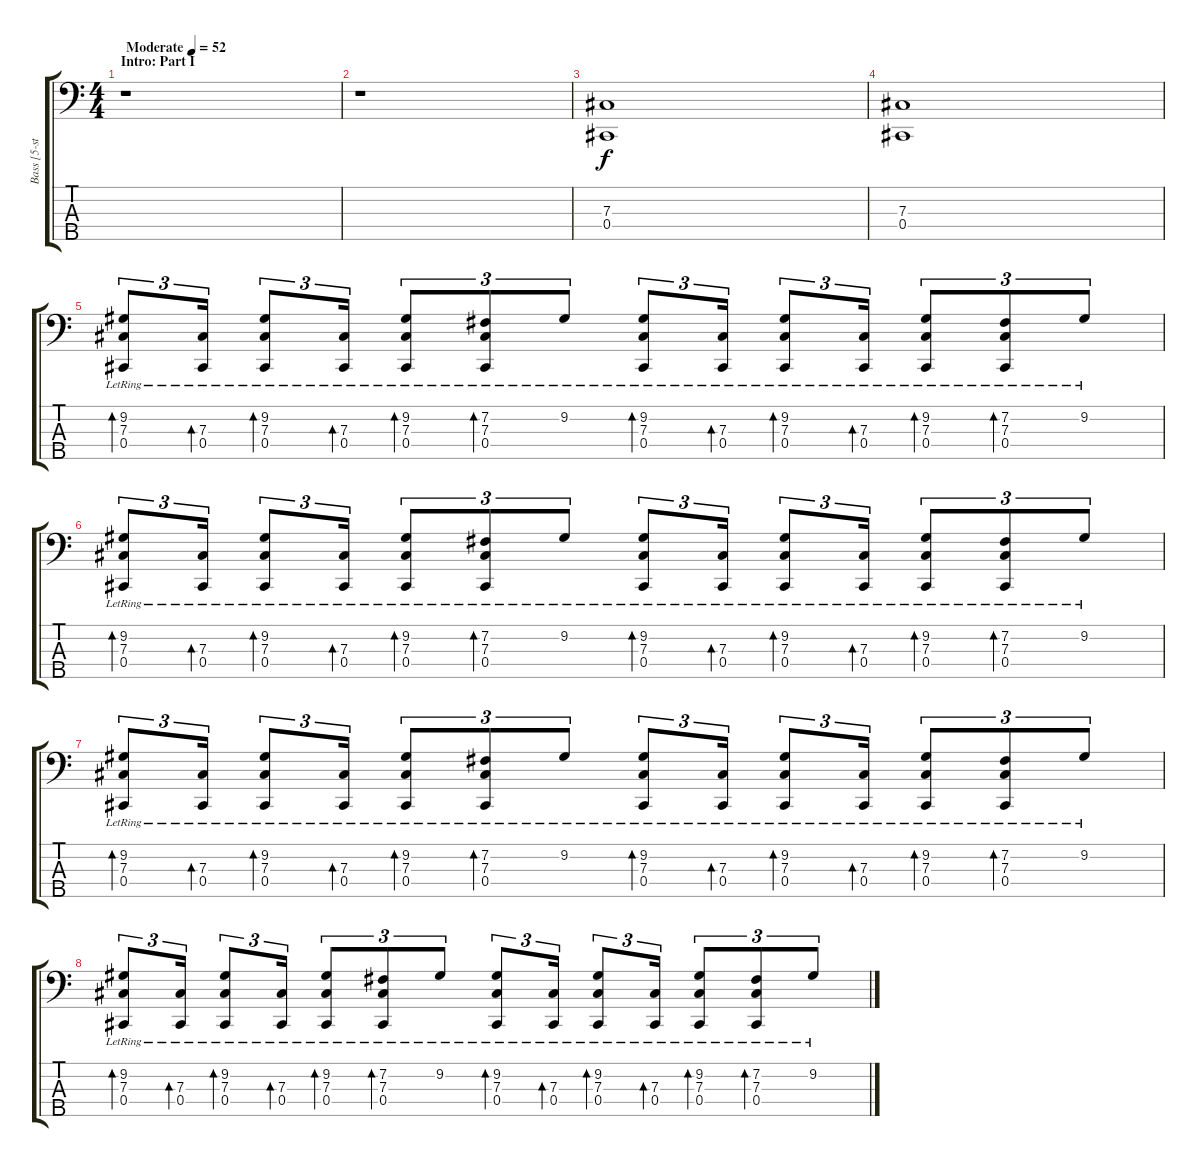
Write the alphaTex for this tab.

\track ("Bass [5-string]" "Bass [5-st") {instrument electricbasspick}
\staff {score tabs}
\tuning (E2 B1 Gb1 Db1 Ab0) {hide}
\ts (4 4)
\section ("" "Intro: Part I")
\tempo (52 "Moderate")
\clef f4
\ks c
r.1{dy f instrument electricbasspick} |
r.1 |
(7.3 0.4).1 |
(7.3 0.4).1 |
(9.2{lr} 7.3{lr} 0.4{lr}).8{tu (3 2) bd 30} (7.3{lr} 0.4{lr}).16{tu (3 2) bd 30} (9.2{lr} 7.3{lr} 0.4{lr}).8{tu (3 2) bd 30} (7.3{lr} 0.4{lr}).16{tu (3 2) bd 30} (9.2{lr} 7.3{lr} 0.4{lr}).8{tu (3 2) bd 30} (7.2{lr} 7.3{lr} 0.4{lr}).8{tu (3 2) bd 30} 9.2{lr}.8{tu (3 2)} (9.2{lr} 7.3{lr} 0.4{lr}).8{tu (3 2) bd 30} (7.3{lr} 0.4{lr}).16{tu (3 2) bd 30} (9.2{lr} 7.3{lr} 0.4{lr}).8{tu (3 2) bd 30} (7.3{lr} 0.4{lr}).16{tu (3 2) bd 30} (9.2{lr} 7.3{lr} 0.4{lr}).8{tu (3 2) bd 30} (7.2{lr} 7.3{lr} 0.4{lr}).8{tu (3 2) bd 30} 9.2{lr}.8{tu (3 2)} |
(9.2{lr} 7.3{lr} 0.4{lr}).8{tu (3 2) bd 30} (7.3{lr} 0.4{lr}).16{tu (3 2) bd 30} (9.2{lr} 7.3{lr} 0.4{lr}).8{tu (3 2) bd 30} (7.3{lr} 0.4{lr}).16{tu (3 2) bd 30} (9.2{lr} 7.3{lr} 0.4{lr}).8{tu (3 2) bd 30} (7.2{lr} 7.3{lr} 0.4{lr}).8{tu (3 2) bd 30} 9.2{lr}.8{tu (3 2)} (9.2{lr} 7.3{lr} 0.4{lr}).8{tu (3 2) bd 30} (7.3{lr} 0.4{lr}).16{tu (3 2) bd 30} (9.2{lr} 7.3{lr} 0.4{lr}).8{tu (3 2) bd 30} (7.3{lr} 0.4{lr}).16{tu (3 2) bd 30} (9.2{lr} 7.3{lr} 0.4{lr}).8{tu (3 2) bd 30} (7.2{lr} 7.3{lr} 0.4{lr}).8{tu (3 2) bd 30} 9.2{lr}.8{tu (3 2)} |
(9.2{lr} 7.3{lr} 0.4{lr}).8{tu (3 2) bd 30} (7.3{lr} 0.4{lr}).16{tu (3 2) bd 30} (9.2{lr} 7.3{lr} 0.4{lr}).8{tu (3 2) bd 30} (7.3{lr} 0.4{lr}).16{tu (3 2) bd 30} (9.2{lr} 7.3{lr} 0.4{lr}).8{tu (3 2) bd 30} (7.2{lr} 7.3{lr} 0.4{lr}).8{tu (3 2) bd 30} 9.2{lr}.8{tu (3 2)} (9.2{lr} 7.3{lr} 0.4{lr}).8{tu (3 2) bd 30} (7.3{lr} 0.4{lr}).16{tu (3 2) bd 30} (9.2{lr} 7.3{lr} 0.4{lr}).8{tu (3 2) bd 30} (7.3{lr} 0.4{lr}).16{tu (3 2) bd 30} (9.2{lr} 7.3{lr} 0.4{lr}).8{tu (3 2) bd 30} (7.2{lr} 7.3{lr} 0.4{lr}).8{tu (3 2) bd 30} 9.2{lr}.8{tu (3 2)} |
(9.2{lr} 7.3{lr} 0.4{lr}).8{tu (3 2) bd 30} (7.3{lr} 0.4{lr}).16{tu (3 2) bd 30} (9.2{lr} 7.3{lr} 0.4{lr}).8{tu (3 2) bd 30} (7.3{lr} 0.4{lr}).16{tu (3 2) bd 30} (9.2{lr} 7.3{lr} 0.4{lr}).8{tu (3 2) bd 30} (7.2{lr} 7.3{lr} 0.4{lr}).8{tu (3 2) bd 30} 9.2{lr}.8{tu (3 2)} (9.2{lr} 7.3{lr} 0.4{lr}).8{tu (3 2) bd 30} (7.3{lr} 0.4{lr}).16{tu (3 2) bd 30} (9.2{lr} 7.3{lr} 0.4{lr}).8{tu (3 2) bd 30} (7.3{lr} 0.4{lr}).16{tu (3 2) bd 30} (9.2{lr} 7.3{lr} 0.4{lr}).8{tu (3 2) bd 30} (7.2{lr} 7.3{lr} 0.4{lr}).8{tu (3 2) bd 30} 9.2{lr}.8{tu (3 2)}
